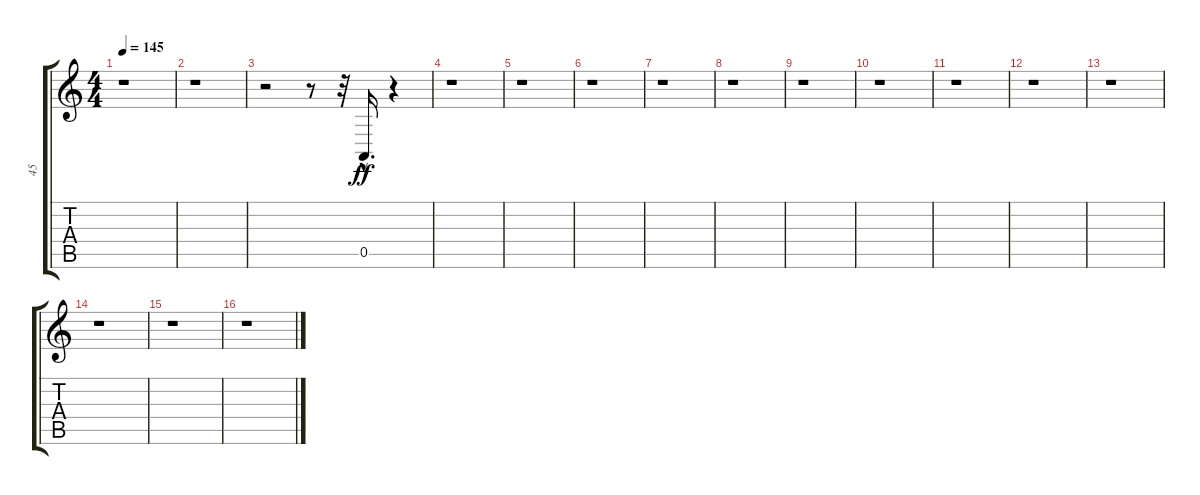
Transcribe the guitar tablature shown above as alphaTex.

\track ("45" "45") {instrument voiceoohs}
\staff {score tabs}
\tuning (E4 B3 G3 D3 A2 E2) {hide}
\ts (4 4)
\tempo 145
\clef g2
\ks c
r.1{dy f} |
r.1 |
r.2 r.8 r.32 0.5{hac}.16{d dy ff} r.4 |
r.1 |
r.1 |
r.1 |
r.1 |
r.1 |
r.1 |
r.1 |
r.1 |
r.1 |
r.1 |
r.1 |
r.1 |
r.1
